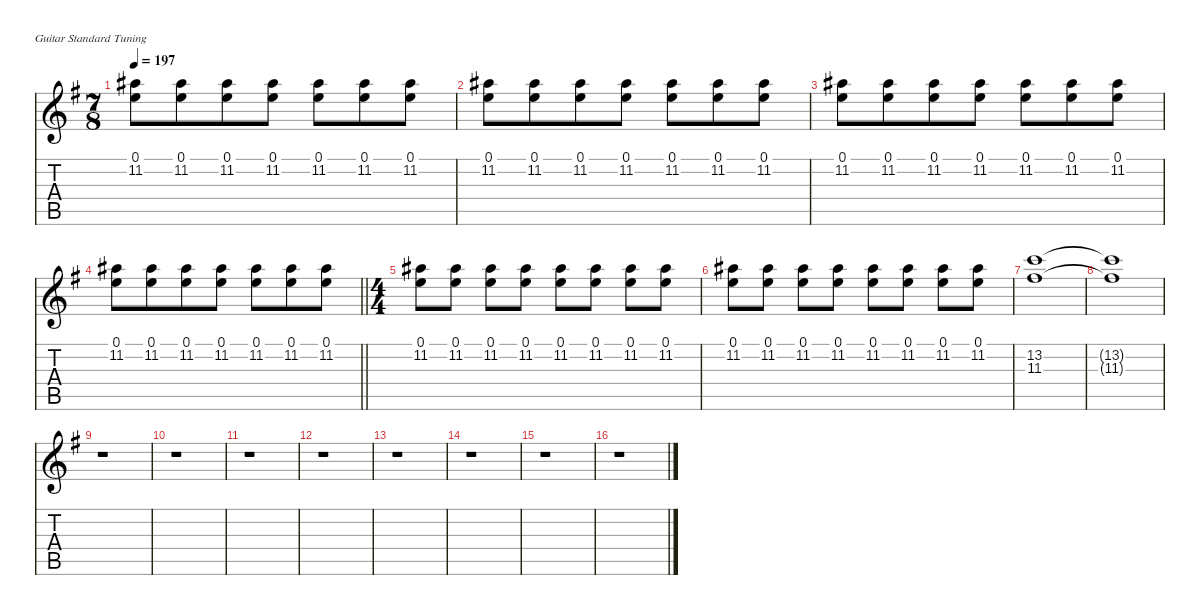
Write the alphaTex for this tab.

\defaultSystemsLayout 4
\hideDynamics
\bracketExtendMode nobrackets
\singleTrackTrackNamePolicy hidden
\multiTrackTrackNamePolicy hidden
\firstSystemTrackNameMode fullname
\firstSystemTrackNameOrientation horizontal
\otherSystemsTrackNameOrientation horizontal
\track ("Guitar 2" "s.guit.") {defaultSystemsLayout 8 instrument acousticguitarsteel}
\staff {score tabs}
\tuning (E4 B3 G3 D3 A2 E2)
\ts (7 8)
\tempo 197
\clef g2
\ks eminor
(0.1{acc forcenatural} 11.2{acc #}).8{dy ff beam Down} (0.1{acc forcenatural} 11.2{acc #}).8{beam Down} (0.1{acc forcenatural} 11.2{acc #}).8{beam Down} (0.1{acc forcenatural} 11.2{acc #}).8{beam Down} (0.1{acc forcenatural} 11.2{acc #}).8{beam Down} (0.1{acc forcenatural} 11.2{acc #}).8{beam Down} (0.1{acc forcenatural} 11.2{acc #}).8{beam Down} |
(0.1{acc forcenatural} 11.2{acc #}).8{beam Down} (0.1{acc forcenatural} 11.2{acc #}).8{beam Down} (0.1{acc forcenatural} 11.2{acc #}).8{beam Down} (0.1{acc forcenatural} 11.2{acc #}).8{beam Down} (0.1{acc forcenatural} 11.2{acc #}).8{beam Down} (0.1{acc forcenatural} 11.2{acc #}).8{beam Down} (0.1{acc forcenatural} 11.2{acc #}).8{beam Down} |
(0.1{acc forcenatural} 11.2{acc #}).8{beam Down} (0.1{acc forcenatural} 11.2{acc #}).8{beam Down} (0.1{acc forcenatural} 11.2{acc #}).8{beam Down} (0.1{acc forcenatural} 11.2{acc #}).8{beam Down} (0.1{acc forcenatural} 11.2{acc #}).8{beam Down} (0.1{acc forcenatural} 11.2{acc #}).8{beam Down} (0.1{acc forcenatural} 11.2{acc #}).8{beam Down} |
\barLineRight lightlight
(0.1{acc forcenatural} 11.2{acc #}).8{beam Down} (0.1{acc forcenatural} 11.2{acc #}).8{beam Down} (0.1{acc forcenatural} 11.2{acc #}).8{beam Down} (0.1{acc forcenatural} 11.2{acc #}).8{beam Down} (0.1{acc forcenatural} 11.2{acc #}).8{beam Down} (0.1{acc forcenatural} 11.2{acc #}).8{beam Down} (0.1{acc forcenatural} 11.2{acc #}).8{beam Down} |
\ts (4 4)
\beaming (8 2 2 2 2)
(0.1{acc forcenatural} 11.2{acc #}).8{beam Down} (0.1{acc forcenatural} 11.2{acc #}).8{beam Down} (0.1{acc forcenatural} 11.2{acc #}).8{beam Down} (0.1{acc forcenatural} 11.2{acc #}).8{beam Down} (0.1{acc forcenatural} 11.2{acc #}).8{beam Down} (0.1{acc forcenatural} 11.2{acc #}).8{beam Down} (0.1{acc forcenatural} 11.2{acc #}).8{beam Down} (0.1{acc forcenatural} 11.2{acc #}).8{beam Down} |
(0.1{acc forcenatural} 11.2{acc #}).8{beam Down} (0.1{acc forcenatural} 11.2{acc #}).8{beam Down} (0.1{acc forcenatural} 11.2{acc #}).8{beam Down} (0.1{acc forcenatural} 11.2{acc #}).8{beam Down} (0.1{acc forcenatural} 11.2{acc #}).8{beam Down} (0.1{acc forcenatural} 11.2{acc #}).8{beam Down} (0.1{acc forcenatural} 11.2{acc #}).8{beam Down} (0.1{acc forcenatural} 11.2{acc #}).8{beam Down} |
(13.2{acc forcenatural} 11.3{acc #}).1{beam Down} |
(13.2{t acc forcenatural} 11.3{t acc #}).1{dy f beam Down} |
r.1{beam Down} |
r.1{beam Down} |
r.1{beam Down} |
r.1{beam Down} |
r.1{beam Down} |
r.1{beam Down} |
r.1{beam Down} |
r.1{beam Down}
